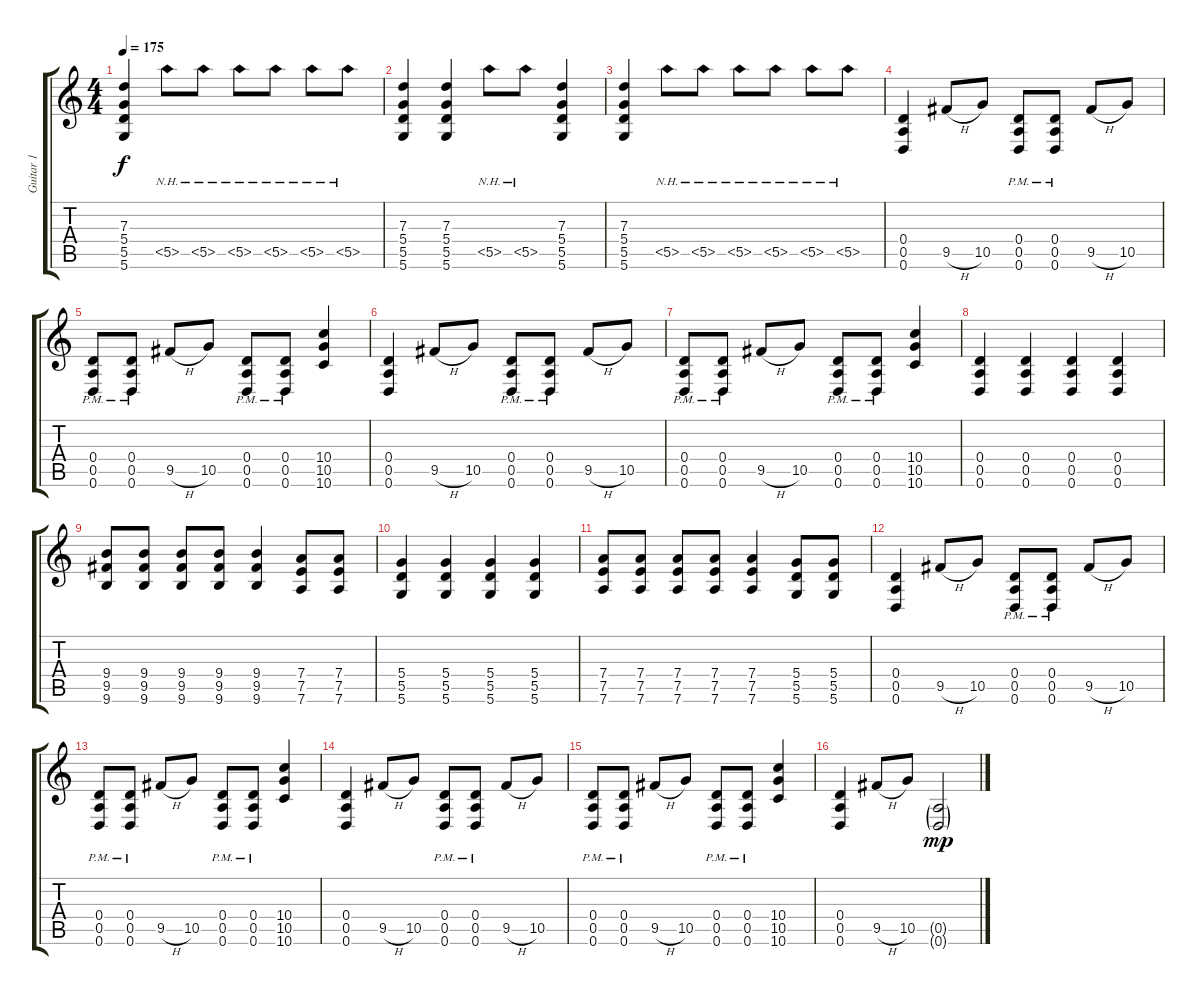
\track ("Guitar 1" "Guitar 1") {instrument distortionguitar}
\staff {score tabs}
\tuning (E4 B3 G3 D3 A2 D2) {hide}
\ts (4 4)
\tempo 175
\clef g2
\ks c
(7.3 5.4 5.5 5.6).4{dy f} 5.5{nh}.8 5.5{nh}.8 5.5{nh}.8 5.5{nh}.8 5.5{nh}.8 5.5{nh}.8 |
(7.3 5.4 5.5 5.6).4 (7.3 5.4 5.5 5.6).4 5.5{nh}.8 5.5{nh}.8 (7.3 5.4 5.5 5.6).4 |
(7.3 5.4 5.5 5.6).4 5.5{nh}.8 5.5{nh}.8 5.5{nh}.8 5.5{nh}.8 5.5{nh}.8 5.5{nh}.8 |
(0.4 0.5 0.6).4 9.5{h}.8 10.5.8 (0.4{pm} 0.5{pm} 0.6{pm}).8 (0.4{pm} 0.5{pm} 0.6{pm}).8 9.5{h}.8 10.5.8 |
(0.4{pm} 0.5{pm} 0.6{pm}).8 (0.4{pm} 0.5{pm} 0.6{pm}).8 9.5{h}.8 10.5.8 (0.4{pm} 0.5{pm} 0.6{pm}).8 (0.4{pm} 0.5{pm} 0.6{pm}).8 (10.4 10.5 10.6).4 |
(0.4 0.5 0.6).4 9.5{h}.8 10.5.8 (0.4{pm} 0.5{pm} 0.6{pm}).8 (0.4{pm} 0.5{pm} 0.6{pm}).8 9.5{h}.8 10.5.8 |
(0.4{pm} 0.5{pm} 0.6{pm}).8 (0.4{pm} 0.5{pm} 0.6{pm}).8 9.5{h}.8 10.5.8 (0.4{pm} 0.5{pm} 0.6{pm}).8 (0.4{pm} 0.5{pm} 0.6{pm}).8 (10.4 10.5 10.6).4 |
(0.4 0.5 0.6).4 (0.4 0.5 0.6).4 (0.4 0.5 0.6).4 (0.4 0.5 0.6).4 |
(9.4 9.5 9.6).8 (9.4 9.5 9.6).8 (9.4 9.5 9.6).8 (9.4 9.5 9.6).8 (9.4 9.5 9.6).4 (7.4 7.5 7.6).8 (7.4 7.5 7.6).8 |
(5.4 5.5 5.6).4 (5.4 5.5 5.6).4 (5.4 5.5 5.6).4 (5.4 5.5 5.6).4 |
(7.4 7.5 7.6).8 (7.4 7.5 7.6).8 (7.4 7.5 7.6).8 (7.4 7.5 7.6).8 (7.4 7.5 7.6).4 (5.4 5.5 5.6).8 (5.4 5.5 5.6).8 |
(0.4 0.5 0.6).4 9.5{h}.8 10.5.8 (0.4{pm} 0.5{pm} 0.6{pm}).8 (0.4{pm} 0.5{pm} 0.6{pm}).8 9.5{h}.8 10.5.8 |
(0.4{pm} 0.5{pm} 0.6{pm}).8 (0.4{pm} 0.5{pm} 0.6{pm}).8 9.5{h}.8 10.5.8 (0.4{pm} 0.5{pm} 0.6{pm}).8 (0.4{pm} 0.5{pm} 0.6{pm}).8 (10.4 10.5 10.6).4 |
(0.4 0.5 0.6).4 9.5{h}.8 10.5.8 (0.4{pm} 0.5{pm} 0.6{pm}).8 (0.4{pm} 0.5{pm} 0.6{pm}).8 9.5{h}.8 10.5.8 |
(0.4{pm} 0.5{pm} 0.6{pm}).8 (0.4{pm} 0.5{pm} 0.6{pm}).8 9.5{h}.8 10.5.8 (0.4{pm} 0.5{pm} 0.6{pm}).8 (0.4{pm} 0.5{pm} 0.6{pm}).8 (10.4 10.5 10.6).4 |
(0.4 0.5 0.6).4 9.5{h}.8 10.5.8 (0.5{g} 0.6{g}).2{dy mp}
